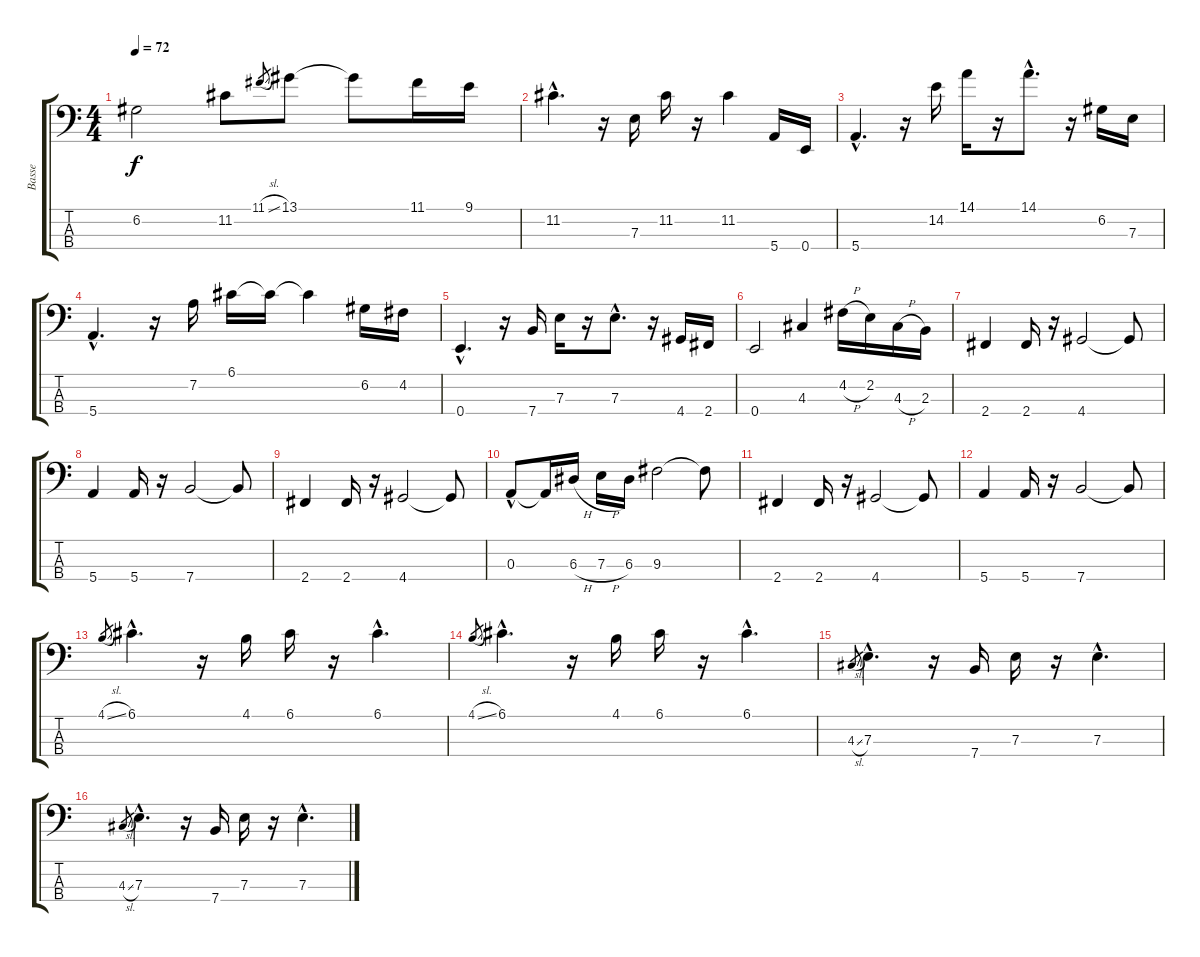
\track ("Basse" "Basse") {instrument electricbassfinger}
\staff {score tabs}
\tuning (G2 D2 A1 E1) {hide}
\ts (4 4)
\tempo 72
\clef f4
\ks c
6.2.2{dy f} 11.2.8 11.1{sl}.8{gr} 13.1.8 13.1{t}.8 11.1.16 9.1.16 |
11.2{hac}.4{d} r.16 7.3.16 11.2.16 r.16 11.2.4 5.4.16 0.4.16 |
5.4{hac}.4{d} r.16 14.2.16 14.1.16 r.16 14.1{hac}.8{d} r.16 6.2.16 7.3.16 |
5.4{hac}.4{d} r.16 7.2.16 6.1.16 6.1{t}.16 6.1{t}.4 6.2.16 4.2.16 |
0.4{hac}.4{d} r.16 7.4.16 7.3.16 r.16 7.3{hac}.8{d} r.16 4.4.16 2.4.16 |
0.4.2 4.3.4 4.2{h}.16 2.2.16 4.3{h}.16 2.3.16 |
2.4.4 2.4.16 r.16 4.4.2 4.4{t}.8 |
5.4.4 5.4.16 r.16 7.4.2 7.4{t}.8 |
2.4.4 2.4.16 r.16 4.4.2 4.4{t}.8 |
0.3{hac}.8 0.3{t}.16 6.3{h}.16 7.3{h}.16 6.3.16 9.3.2 9.3{t}.8 |
2.4.4 2.4.16 r.16 4.4.2 4.4{t}.8 |
5.4.4 5.4.16 r.16 7.4.2 7.4{t}.8 |
4.1{sl}.8{gr} 6.1{hac}.4{d} r.16 4.1.16 6.1.16 r.16 6.1{hac}.4{d} |
4.1{sl}.8{gr} 6.1{hac}.4{d} r.16 4.1.16 6.1.16 r.16 6.1{hac}.4{d} |
4.3{sl}.8{gr} 7.3{hac}.4{d} r.16 7.4.16 7.3.16 r.16 7.3{hac}.4{d} |
4.3{sl}.8{gr} 7.3{hac}.4{d} r.16 7.4.16 7.3.16 r.16 7.3{hac}.4{d}
